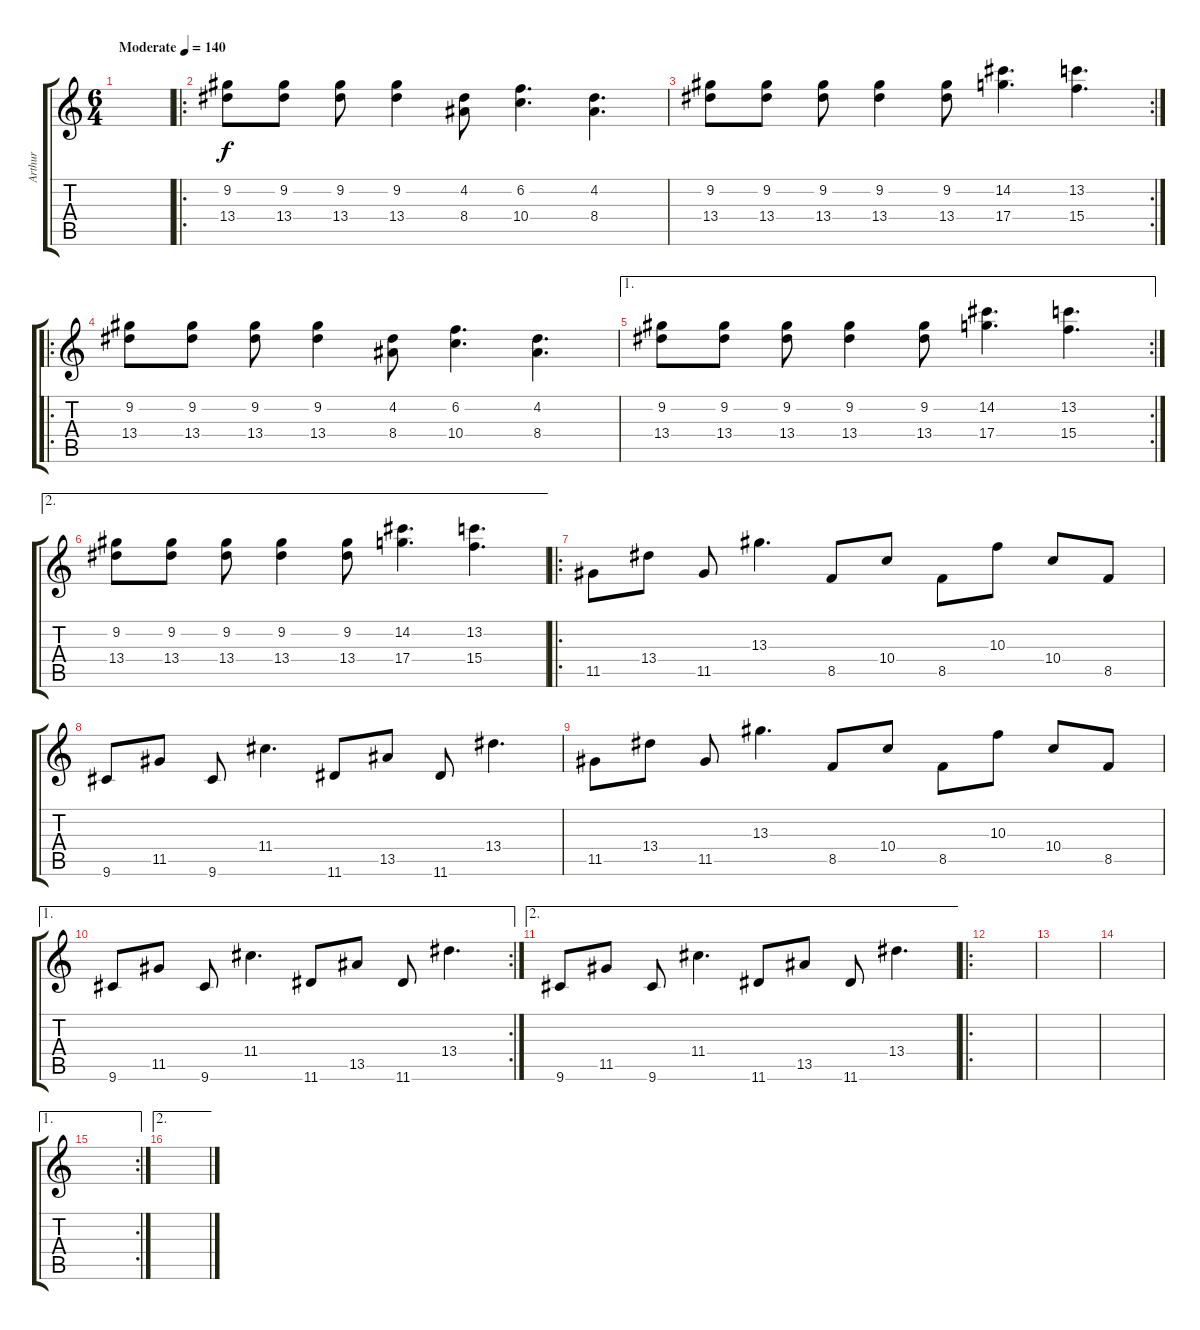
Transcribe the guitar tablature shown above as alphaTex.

\track ("Arthur" "Arthur") {instrument distortionguitar}
\staff {score tabs}
\tuning (E4 B3 G3 D3 A2 E2) {hide}
\ts (6 4)
\tempo (140 "Moderate")
\clef g2
\ks c
|
\ro
(9.2 13.4).8 (9.2 13.4).8 (9.2 13.4).8 (9.2 13.4).4 (4.2 8.4).8 (6.2 10.4).4{d} (4.2 8.4).4{d} |
\rc 2
(9.2 13.4).8 (9.2 13.4).8 (9.2 13.4).8 (9.2 13.4).4 (9.2 13.4).8 (14.2 17.4).4{d} (13.2 15.4).4{d} |
\ro
(9.2 13.4).8 (9.2 13.4).8 (9.2 13.4).8 (9.2 13.4).4 (4.2 8.4).8 (6.2 10.4).4{d} (4.2 8.4).4{d} |
\ae 1
\rc 2
(9.2 13.4).8 (9.2 13.4).8 (9.2 13.4).8 (9.2 13.4).4 (9.2 13.4).8 (14.2 17.4).4{d} (13.2 15.4).4{d} |
\ae 2
(9.2 13.4).8 (9.2 13.4).8 (9.2 13.4).8 (9.2 13.4).4 (9.2 13.4).8 (14.2 17.4).4{d} (13.2 15.4).4{d} |
\ro
11.5.8{volume 9 instrument electricguitarclean} 13.4.8 11.5.8 13.3.4{d} 8.5.8 10.4.8 8.5.8 10.3.8 10.4.8 8.5.8 |
9.6.8 11.5.8 9.6.8 11.4.4{d} 11.6.8 13.5.8 11.6.8 13.4.4{d} |
11.5.8{volume 9 instrument electricguitarclean} 13.4.8 11.5.8 13.3.4{d} 8.5.8 10.4.8 8.5.8 10.3.8 10.4.8 8.5.8 |
\ae 1
\rc 2
9.6.8 11.5.8 9.6.8 11.4.4{d} 11.6.8 13.5.8 11.6.8 13.4.4{d} |
\ae 2
9.6.8 11.5.8 9.6.8 11.4.4{d} 11.6.8 13.5.8 11.6.8 13.4.4{d} |
\ro
|
|
|
\ae 1
\rc 2
|
\ae 2
